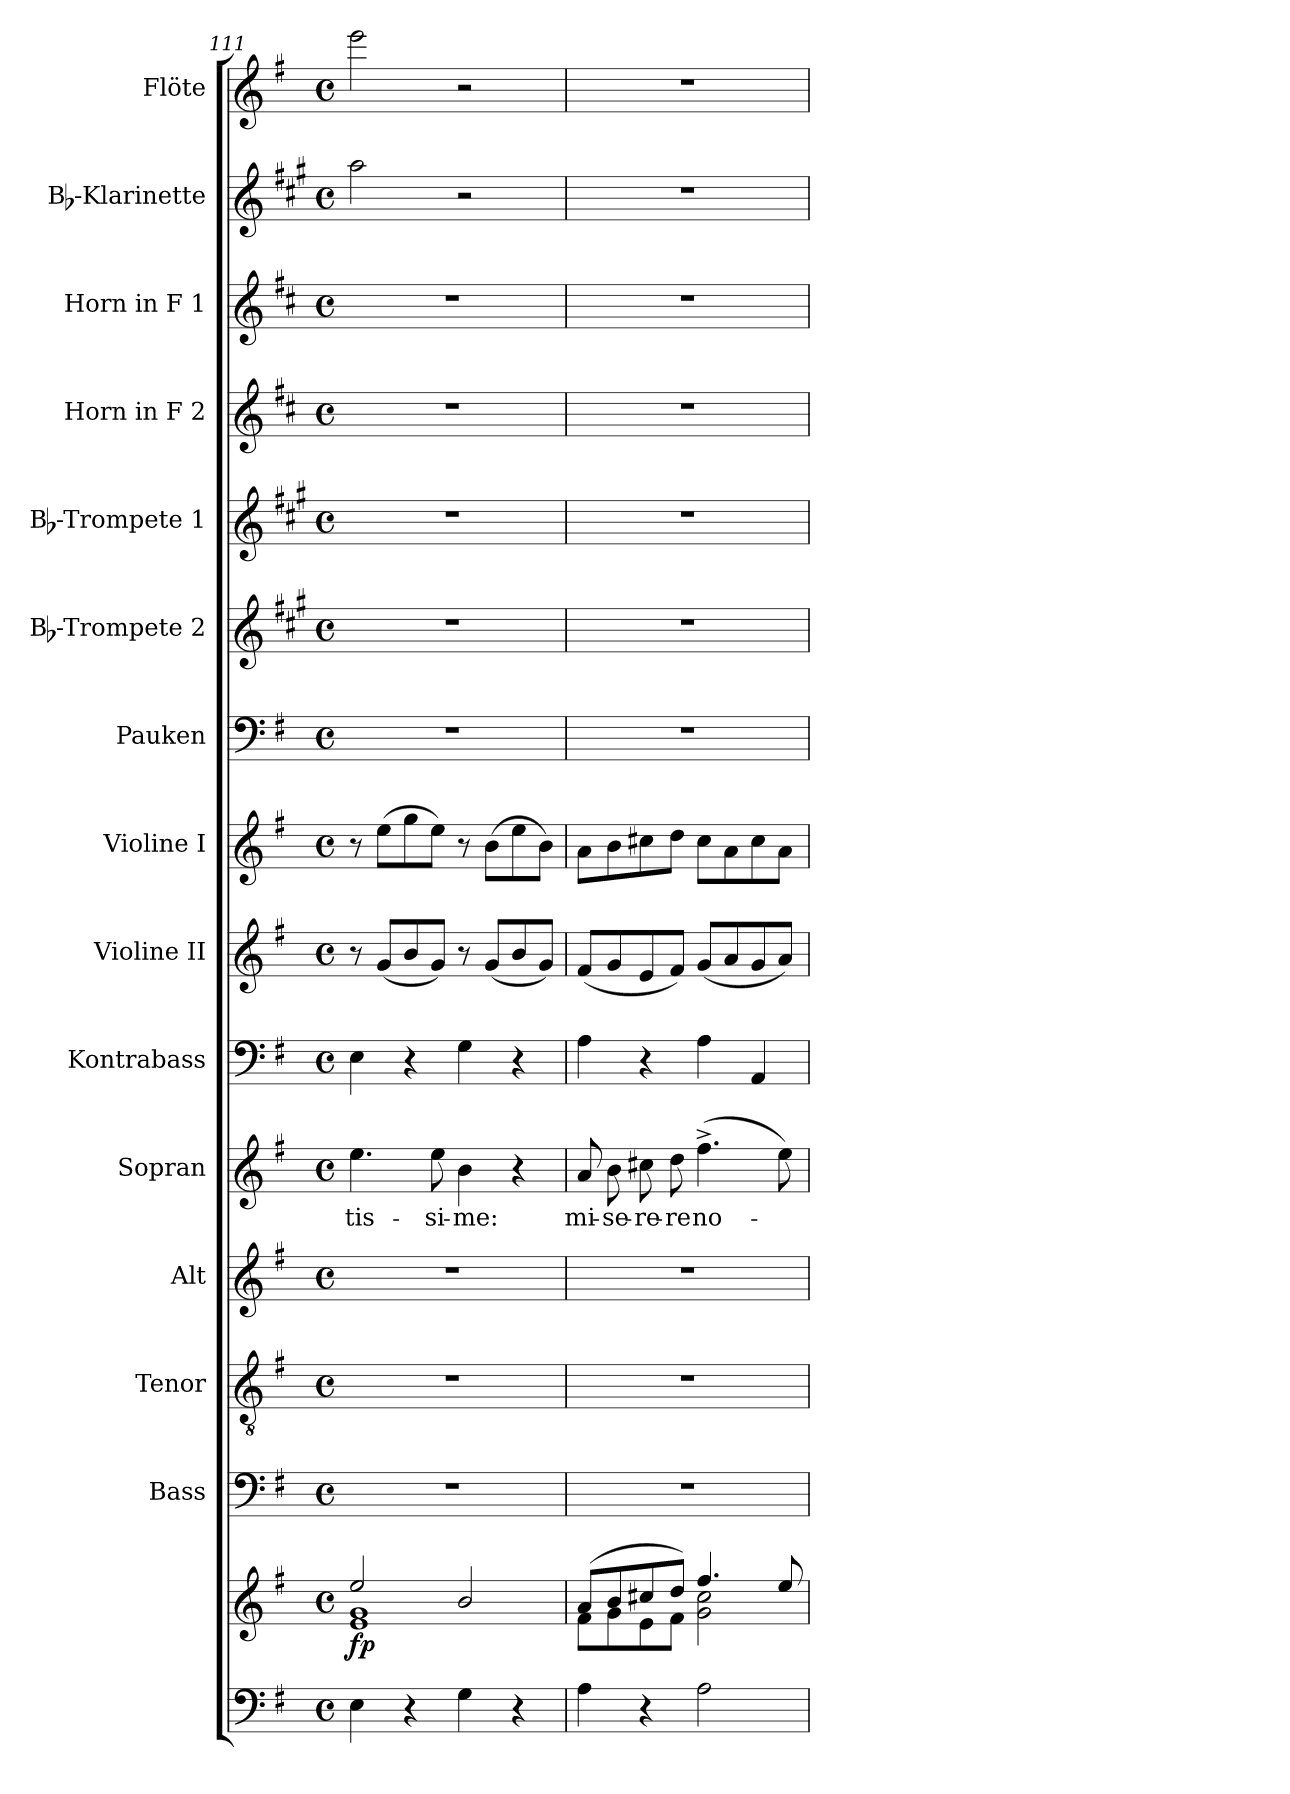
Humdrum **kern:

**kern	**kern	**dynam	**kern	**kern	**kern	**kern	**text	**kern	**kern	**kern	**kern	**kern	**kern	**kern	**kern	**kern	**kern
*part15	*part15	*part15	*part14	*part13	*part12	*part11	*part11	*part10	*part9	*part8	*part7	*part6	*part5	*part4	*part3	*part2	*part1
*staff16	*staff15	*staff15/16	*staff14	*staff13	*staff12	*staff11	*staff11	*staff10	*staff9	*staff8	*staff7	*staff6	*staff5	*staff4	*staff3	*staff2	*staff1
*	*	*	*I"Bass	*I"Tenor	*I"Alt	*I"Sopran	*	*I"Kontrabass	*I"Violine II	*I"Violine I	*I"Pauken	*I"Bb-Trompete 2	*I"Bb-Trompete 1	*I"Horn in F 2	*I"Horn in F 1	*I"Bb-Klarinette	*I"Flöte
*	*	*	*I'B.	*I'T.	*I'A.	*I'S.	*	*I'Kb.	*I'Vl. II	*I'Vl. I	*I'Pk.	*I'Bb Trp. 2	*I'Bb Trp. 1	*	*	*I'Bb Kl.	*I'Fl.
*clefF4	*clefG2	*	*clefF4	*clefGv2	*clefG2	*clefG2	*	*clefF4	*clefG2	*clefG2	*clefF4	*clefG2	*clefG2	*clefG2	*clefG2	*clefG2	*clefG2
*	*	*	*	*	*	*	*	*ITrd7c12	*	*	*	*ITrd1c2	*ITrd1c2	*ITrd4c7	*ITrd4c7	*ITrd1c2	*
*k[f#]	*k[f#]	*	*k[f#]	*k[f#]	*k[f#]	*k[f#]	*	*k[f#]	*k[f#]	*k[f#]	*k[f#]	*k[f#]	*k[f#]	*k[f#]	*k[f#]	*k[f#]	*k[f#]
*G:	*G:	*	*G:	*G:	*G:	*G:	*	*G:	*G:	*G:	*G:	*G:	*G:	*G:	*G:	*G:	*G:
*M4/4	*M4/4	*	*M4/4	*M4/4	*M4/4	*M4/4	*	*M4/4	*M4/4	*M4/4	*M4/4	*M4/4	*M4/4	*M4/4	*M4/4	*M4/4	*M4/4
*met(c)	*met(c)	*	*met(c)	*met(c)	*met(c)	*met(c)	*	*met(c)	*met(c)	*met(c)	*met(c)	*met(c)	*met(c)	*met(c)	*met(c)	*met(c)	*met(c)
=111	=111	=111	=111	=111	=111	=111	=111	=111	=111	=111	=111	=111	=111	=111	=111	=111	=111
*	*^	*	*	*	*	*	*	*	*	*	*	*	*	*	*	*	*
!	!	!	!LO:DY:b	!	!	!	!	!LO:LY:b	!	!	!	!	!	!	!	!	!	!
4E\	2ee/	1e 1g	fp	1r	1r	1r	4.ee\	-tis-	4EE\	8r	8r	1r	1r	1r	1r	1r	2gg\	2eee\
.	.	.	.	.	.	.	.	.	.	(<8g/L	(>8ee\L	.	.	.	.	.	.	.
4r	.	.	.	.	.	.	.	.	4r	8b/	8gg\	.	.	.	.	.	.	.
!	!	!	!	!	!	!	!	!LO:LY:b	!	!	!	!	!	!	!	!	!	!
.	.	.	.	.	.	.	8ee\	-si-	.	8g/J)	8ee\J)	.	.	.	.	.	.	.
!	!	!	!	!	!	!	!	!LO:LY:b	!	!	!	!	!	!	!	!	!	!
4G\	2b/	.	.	.	.	.	4b\	-me:	4GG\	8r	8r	.	.	.	.	.	2r	2r
.	.	.	.	.	.	.	.	.	.	(<8g/L	(>8b\L	.	.	.	.	.	.	.
4r	.	.	.	.	.	.	4r	.	4r	8b/	8ee\	.	.	.	.	.	.	.
.	.	.	.	.	.	.	.	.	.	8g/J)	8b\J)	.	.	.	.	.	.	.
=112	=112	=112	=112	=112	=112	=112	=112	=112	=112	=112	=112	=112	=112	=112	=112	=112	=112	=112
!	!	!	!	!	!	!	!	!LO:LY:b	!	!	!	!	!	!	!	!	!	!
4A\	(>8a/L	8f#\L	.	1r	1r	1r	8a/	mi-	4AA\	(<8f#/L	8a\L	1r	1r	1r	1r	1r	1r	1r
!	!	!	!	!	!	!	!	!LO:LY:b	!	!	!	!	!	!	!	!	!	!
.	8b/	8g\	.	.	.	.	8b\	-se-	.	8g/	8b\	.	.	.	.	.	.	.
!	!	!	!	!	!	!	!	!LO:LY:b	!	!	!	!	!	!	!	!	!	!
4r	8cc#X/	8e\	.	.	.	.	8cc#X\	-re-	4r	8e/	8cc#X\	.	.	.	.	.	.	.
!	!	!	!	!	!	!	!	!LO:LY:b	!	!	!	!	!	!	!	!	!	!
.	8dd/J)	8f#\J	.	.	.	.	8dd\	-re	.	8f#/J)	8dd\J	.	.	.	.	.	.	.
!	!	!	!	!	!	!	!	!LO:LY:b	!	!	!	!	!	!	!	!	!	!
2A\	4.ff#/	2g\ 2cc#\	.	.	.	.	(>4.ff#^>\	no-	4AA\	(<8g/L	8cc#\L	.	.	.	.	.	.	.
.	.	.	.	.	.	.	.	.	.	8a/	8a\	.	.	.	.	.	.	.
.	.	.	.	.	.	.	.	.	4AAA/	8g/	8cc#\	.	.	.	.	.	.	.
.	8ee/	.	.	.	.	.	8ee\)	.	.	8a/J)	8a\J	.	.	.	.	.	.	.
*	*v	*v	*	*	*	*	*	*	*	*	*	*	*	*	*	*	*	*
=	=	=	=	=	=	=	=	=	=	=	=	=	=	=	=	=	=
*-	*-	*-	*-	*-	*-	*-	*-	*-	*-	*-	*-	*-	*-	*-	*-	*-	*-
